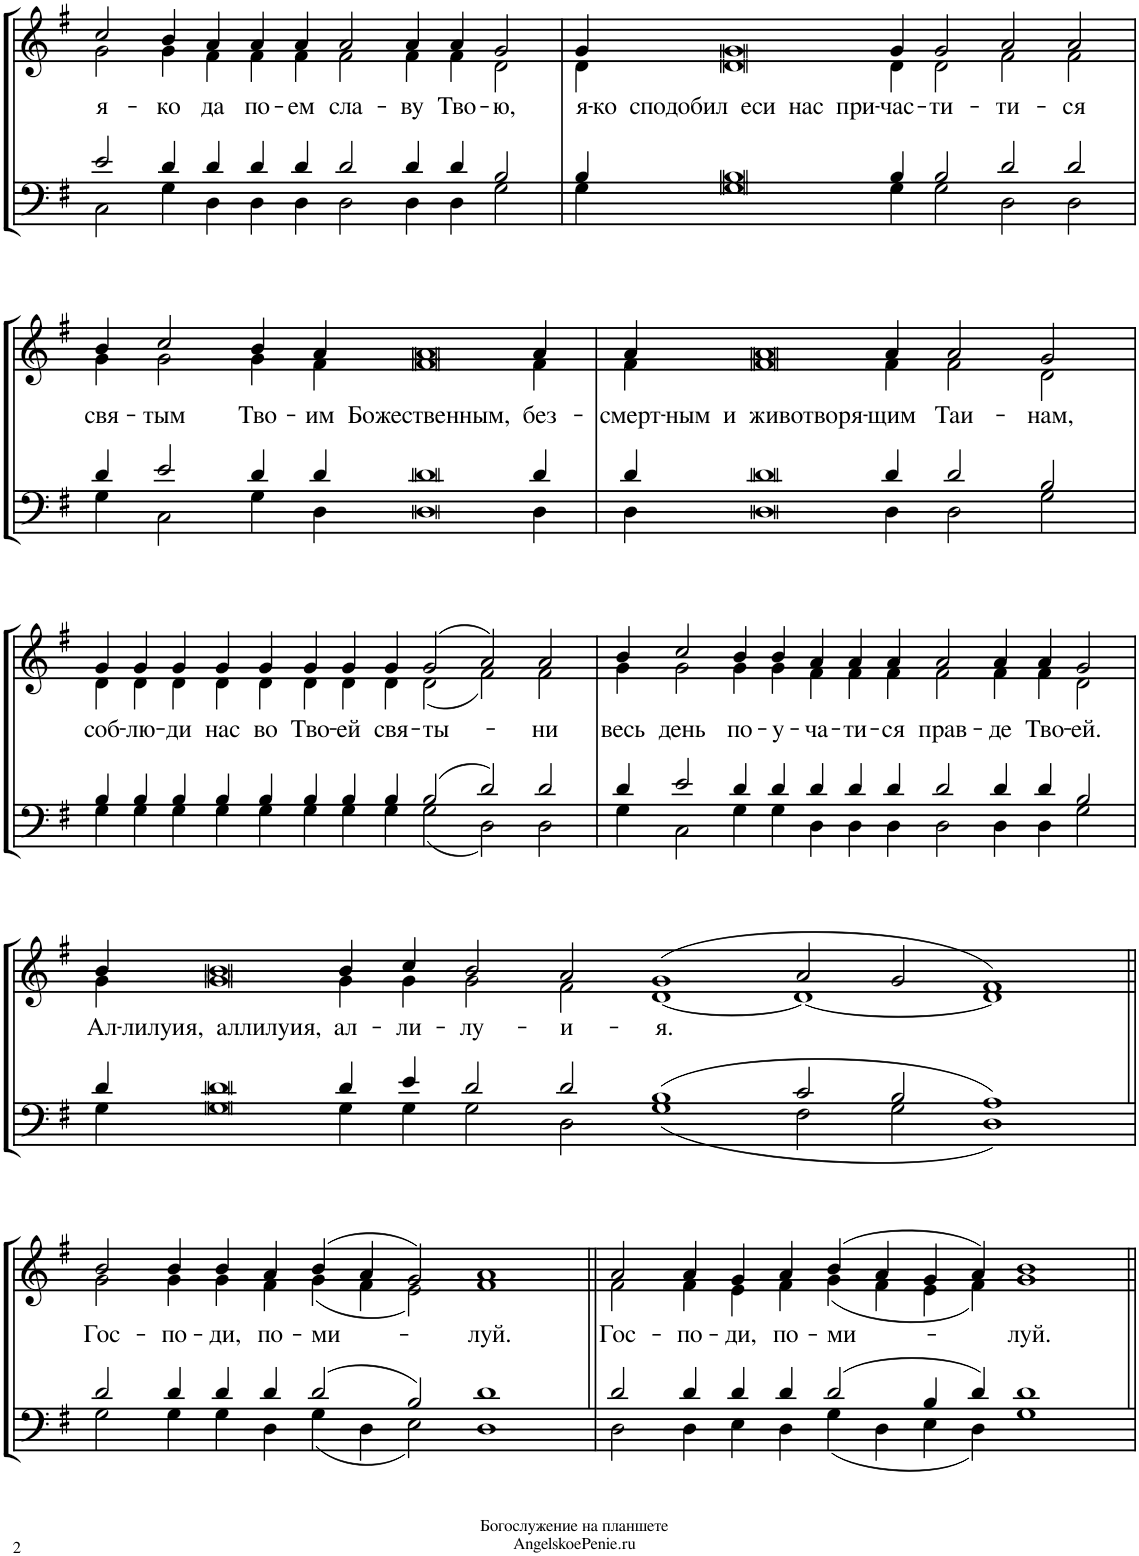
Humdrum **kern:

**kern	**kern	**text
*part1	*part1	*part1
*staff2	*staff1	*staff1
*I"Piano	*	*
*I'Pno.	*	*
!!LO:PB:g=z
*clefF4	*clefG2	*
*k[f#]	*k[f#]	*
*M63/4	*M63/4	*
=9	=9	=9
*^	*^	*
!	!	!	!	!LO:LY:b
2e/	2C\	2cc/	2g\	я-
!	!	!	!	!LO:LY:b
4d/	4G\	4b/	4g\	-ко
!	!	!	!	!LO:LY:b
4d/	4D\	4a/	4f#\	да
!	!	!	!	!LO:LY:b
4d/	4D\	4a/	4f#\	по-
!	!	!	!	!LO:LY:b
4d/	4D\	4a/	4f#\	-ем
!	!	!	!	!LO:LY:b
2d/	2D\	2a/	2f#\	сла-
!	!	!	!	!LO:LY:b
4d/	4D\	4a/	4f#\	-ву
!	!	!	!	!LO:LY:b
4d/	4D\	4a/	4f#\	Тво-
!	!	!	!	!LO:LY:b
2B/	2G\	2g/	2d\	-ю,
=10	=10	=10	=10	=10
!	!	!	!	!LO:LY:b
4B/	4G\	4g/	4d\	я-
!	!	!	!	!LO:LY:b
4B	4G	4g	4d	-ко сподобил еси нас при-
!	!	!	!	!LO:LY:b
4B/	4G\	4g/	4d\	-час-
!	!	!	!	!LO:LY:b
2B/	2G\	2g/	2d\	-ти-
!	!	!	!	!LO:LY:b
2d/	2D\	2a/	2f#\	-ти-
!	!	!	!	!LO:LY:b
2d/	2D\	2a/	2f#\	-ся
!!LO:LB:g=z	!!
=11	=11	=11	=11	=11
!	!	!	!	!LO:LY:b
4d/	4G\	4b/	4g\	свя-
!	!	!	!	!LO:LY:b
2e/	2C\	2cc/	2g\	-тым
!	!	!	!	!LO:LY:b
4d/	4G\	4b/	4g\	Тво-
!	!	!	!	!LO:LY:b
4d/	4D\	4a/	4f#\	-им
!	!	!	!	!LO:LY:b
4d	4D	4a	4f#	Божественным,
!	!	!	!	!LO:LY:b
4d/	4D\	4a/	4f#\	без-
=12	=12	=12	=12	=12
!	!	!	!	!LO:LY:b
4d/	4D\	4a/	4f#\	-смерт-
!	!	!	!	!LO:LY:b
4d	4D	4a	4f#	-ным и животворя-
!	!	!	!	!LO:LY:b
4d/	4D\	4a/	4f#\	-щим
!	!	!	!	!LO:LY:b
2d/	2D\	2a/	2f#\	Таи-
!	!	!	!	!LO:LY:b
2B/	2G\	2g/	2d\	-нам,
!!LO:LB:g=z	!!
=13	=13	=13	=13	=13
!	!	!	!	!LO:LY:b
4B/	4G\	4g/	4d\	соб-
!	!	!	!	!LO:LY:b
4B/	4G\	4g/	4d\	-лю-
!	!	!	!	!LO:LY:b
4B/	4G\	4g/	4d\	-ди
!	!	!	!	!LO:LY:b
4B/	4G\	4g/	4d\	нас
!	!	!	!	!LO:LY:b
4B/	4G\	4g/	4d\	во
!	!	!	!	!LO:LY:b
4B/	4G\	4g/	4d\	Тво-
!	!	!	!	!LO:LY:b
4B/	4G\	4g/	4d\	-ей
!	!	!	!	!LO:LY:b
4B/	4G\	4g/	4d\	свя-
!	!	!	!	!LO:LY:b
2B/	2G\	(2g/	(2d\	-ты-
2d/	2D\	2a/)	2f#\)	.
!	!	!	!	!LO:LY:b
2d/	2D\	2a/	2f#\	-ни
=14	=14	=14	=14	=14
!	!	!	!	!LO:LY:b
4d/	4G\	4b/	4g\	весь
!	!	!	!	!LO:LY:b
2e/	2C\	2cc/	2g\	день
!	!	!	!	!LO:LY:b
4d/	4G\	4b/	4g\	по-
!	!	!	!	!LO:LY:b
4d/	4G\	4b/	4g\	-у-
!	!	!	!	!LO:LY:b
4d/	4D\	4a/	4f#\	-ча-
!	!	!	!	!LO:LY:b
4d/	4D\	4a/	4f#\	-ти-
!	!	!	!	!LO:LY:b
4d/	4D\	4a/	4f#\	-ся
!	!	!	!	!LO:LY:b
2d/	2D\	2a/	2f#\	прав-
!	!	!	!	!LO:LY:b
4d/	4D\	4a/	4f#\	-де
!	!	!	!	!LO:LY:b
4d/	4D\	4a/	4f#\	Тво-
!	!	!	!	!LO:LY:b
2B/	2G\	2g/	2d\	-ей.
!!LO:LB:g=z	!!
=15	=15	=15	=15	=15
!	!	!	!	!LO:LY:b
4d/	4G\	4b/	4g\	Ал-
!	!	!	!	!LO:LY:b
4d	4G	4b	4g	-лилуия, аллилуия,
!	!	!	!	!LO:LY:b
4d/	4G\	4b/	4g\	ал-
!	!	!	!	!LO:LY:b
4e/	4G\	4cc/	4g\	-ли-
!	!	!	!	!LO:LY:b
2d/	2G\	2b/	2g\	-лу-
!	!	!	!	!LO:LY:b
2d/	2D\	2a/	2f#\	-и-
!	!	!	!	!LO:LY:b
1B	1G	(1g	[1d	-я.
2c/	2F#\	2a/	1d_	.
2B/	2G\	2g/	.	.
1A	1D	1f#)	1d]	.
!!LO:LB:g=z	!!
=16||	=16||	=16||	=16||	=16||
!	!	!	!	!LO:LY:b
2d/	2G\	2b/	2g\	Гос-
!	!	!	!	!LO:LY:b
4d/	4G\	4b/	4g\	-по-
!	!	!	!	!LO:LY:b
4d/	4G\	4b/	4g\	-ди,
!	!	!	!	!LO:LY:b
4d/	4D\	4a/	4f#\	по-
!	!	!	!	!LO:LY:b
2d/	4G\	(4b/	(4g\	-ми-
.	4D\	4a/	4f#\	.
2B/	2E\	2g/)	2e\)	.
!	!	!	!	!LO:LY:b
1d	1D	1a	1f#	-луй.
=17||	=17||	=17||	=17||	=17||
!	!	!	!	!LO:LY:b
2d/	2D\	2a/	2f#\	Гос-
!	!	!	!	!LO:LY:b
4d/	4D\	4a/	4f#\	-по-
!	!	!	!	!LO:LY:b
4d/	4E\	4g/	4e\	-ди,
!	!	!	!	!LO:LY:b
4d/	4D\	4a/	4f#\	по-
!	!	!	!	!LO:LY:b
2d/	4G\	(4b/	(4g\	-ми-
.	4D\	4a/	4f#\	.
4B/	4E\	4g/	4e\	.
4d/	4D\	4a/)	4f#\)	.
!	!	!	!	!LO:LY:b
1d	1G	1b	1g	-луй.
*v	*v	*	*	*
*	*v	*v	*
=||	=||	=||
*-	*-	*-
